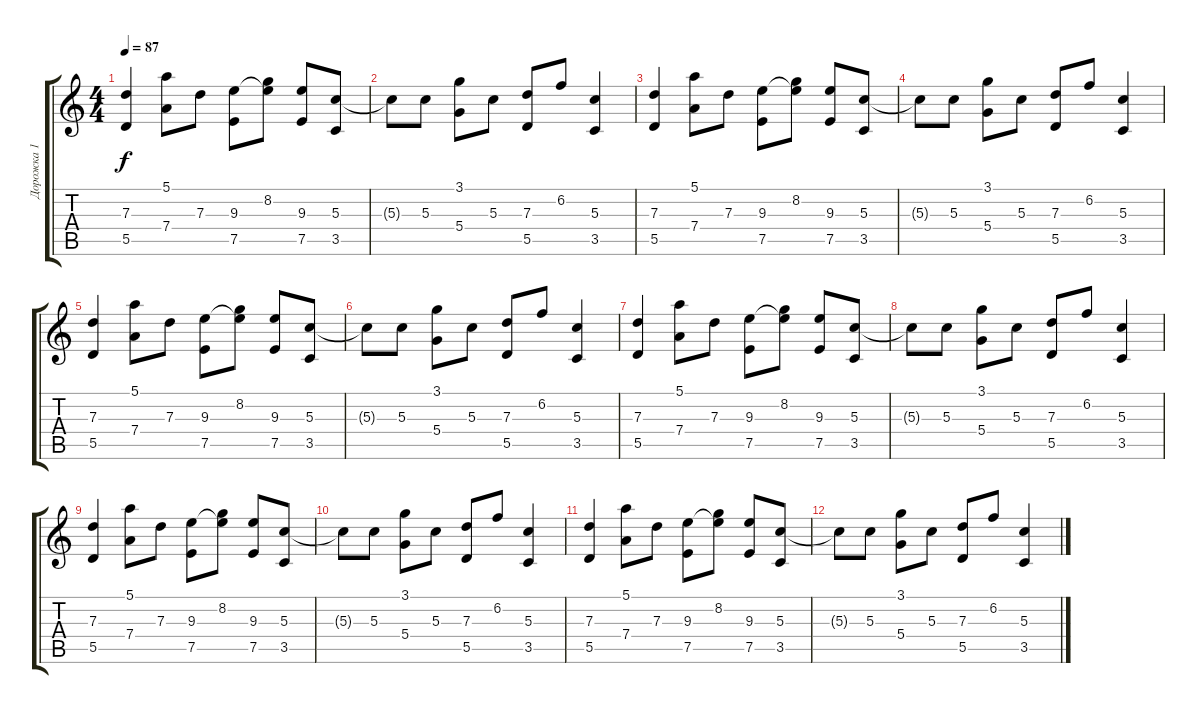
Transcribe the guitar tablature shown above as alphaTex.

\track ("Дорожка 1" "Дорожка 1") {instrument acousticguitarsteel}
\staff {score tabs}
\tuning (E4 B3 G3 D3 A2 D2) {hide}
\ts (4 4)
\tempo 87
\clef g2
\ks c
(7.3 5.5).4{dy f instrument acousticguitarsteel} (5.1 7.4).8 7.3.8 (9.3 7.5).8 (8.2 9.3{t}).8 (9.3 7.5).8 (5.3 3.5).8 |
5.3{t}.8 5.3.8 (3.1 5.4).8 5.3.8 (7.3 5.5).8 6.2.8 (5.3 3.5).4 |
(7.3 5.5).4 (5.1 7.4).8 7.3.8 (9.3 7.5).8 (8.2 9.3{t}).8 (9.3 7.5).8 (5.3 3.5).8 |
5.3{t}.8 5.3.8 (3.1 5.4).8 5.3.8 (7.3 5.5).8 6.2.8 (5.3 3.5).4 |
(7.3 5.5).4 (5.1 7.4).8 7.3.8 (9.3 7.5).8 (8.2 9.3{t}).8 (9.3 7.5).8 (5.3 3.5).8 |
5.3{t}.8 5.3.8 (3.1 5.4).8 5.3.8 (7.3 5.5).8 6.2.8 (5.3 3.5).4 |
(7.3 5.5).4 (5.1 7.4).8 7.3.8 (9.3 7.5).8 (8.2 9.3{t}).8 (9.3 7.5).8 (5.3 3.5).8 |
5.3{t}.8 5.3.8 (3.1 5.4).8 5.3.8 (7.3 5.5).8 6.2.8 (5.3 3.5).4 |
(7.3 5.5).4 (5.1 7.4).8 7.3.8 (9.3 7.5).8 (8.2 9.3{t}).8 (9.3 7.5).8 (5.3 3.5).8 |
5.3{t}.8 5.3.8 (3.1 5.4).8 5.3.8 (7.3 5.5).8 6.2.8 (5.3 3.5).4 |
(7.3 5.5).4 (5.1 7.4).8 7.3.8 (9.3 7.5).8 (8.2 9.3{t}).8 (9.3 7.5).8 (5.3 3.5).8 |
5.3{t}.8 5.3.8 (3.1 5.4).8 5.3.8 (7.3 5.5).8 6.2.8 (5.3 3.5).4
